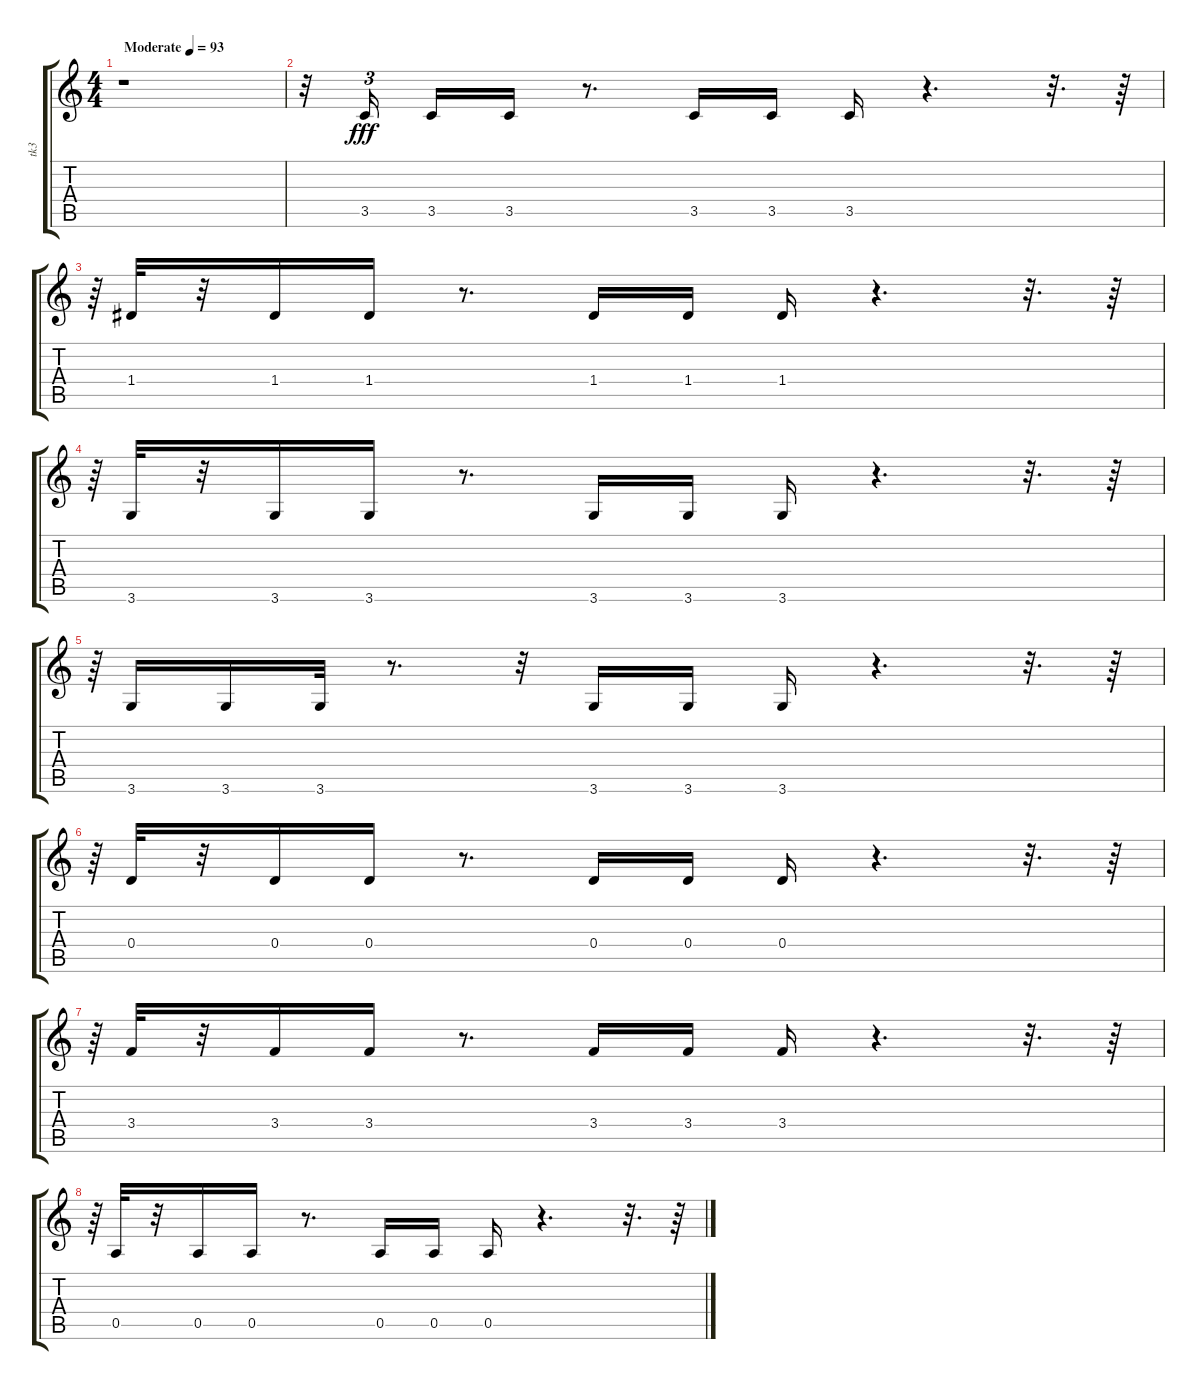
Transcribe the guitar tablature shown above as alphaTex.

\track ("tk3" "tk3") {instrument electricbassfinger}
\staff {score tabs}
\tuning (E4 B3 G3 D3 A2 E2) {hide}
\ts (4 4)
\tempo (93 "Moderate")
\clef g2
\ks c
r.1{dy fff instrument electricbassfinger} |
r.32 3.5.16{tu (3 2)} 3.5.16 3.5.16 r.8{d} 3.5.16 3.5.16 3.5.16 r.4{d} r.32{d} r.64 |
r.64{tu (3 2)} 1.4.32 r.32 1.4.16 1.4.16 r.8{d} 1.4.16 1.4.16 1.4.16 r.4{d} r.32{d} r.64 |
r.64{tu (3 2)} 3.6.32 r.32 3.6.16 3.6.16 r.8{d} 3.6.16 3.6.16 3.6.16 r.4{d} r.32{d} r.64 |
r.64{tu (3 2)} 3.6.16 3.6.16 3.6.32 r.8{d} r.32 3.6.16 3.6.16 3.6.16 r.4{d} r.32{d} r.64 |
r.64{tu (3 2)} 0.4.32 r.32 0.4.16 0.4.16 r.8{d} 0.4.16 0.4.16 0.4.16 r.4{d} r.32{d} r.64 |
r.64{tu (3 2)} 3.4.32 r.32 3.4.16 3.4.16 r.8{d} 3.4.16 3.4.16 3.4.16 r.4{d} r.32{d} r.64 |
r.64{tu (3 2)} 0.5.32 r.32 0.5.16 0.5.16 r.8{d} 0.5.16 0.5.16 0.5.16 r.4{d} r.32{d} r.64
